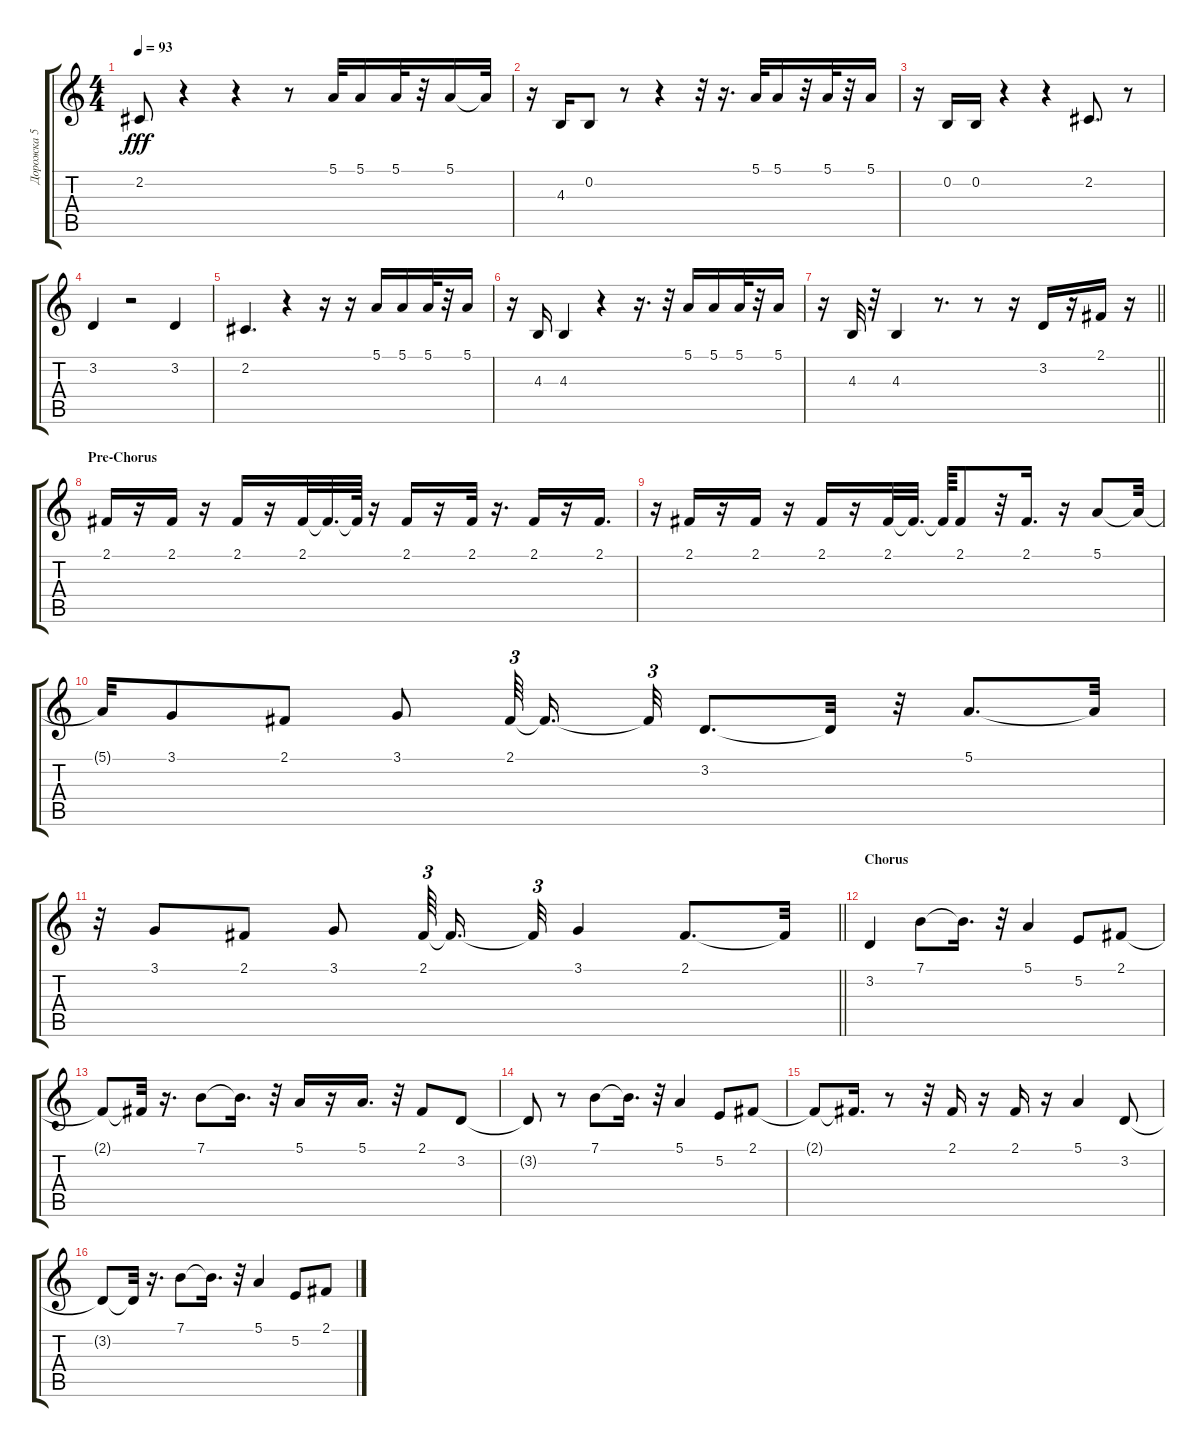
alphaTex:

\track ("Дорожка 5" "Дорожка 5") {instrument clarinet}
\staff {score tabs}
\tuning (E4 B3 G3 D3 A2 E2) {hide}
\ts (4 4)
\tempo 93
\clef g2
\ks c
2.2.8{dy fff} r.4 r.4 r.8 5.1.32 5.1.16 5.1.32 r.32 5.1.16 5.1{t}.32 |
r.16 4.3.16 0.2.8 r.8 r.4 r.32 r.16{d} 5.1.32 5.1.16 r.32 5.1.32 r.32 5.1.16 |
r.16 0.2.16 0.2.16 r.4 r.4 2.2.8{d} r.8 |
3.2.4 r.2 3.2.4 |
2.2.4{d} r.4 r.16 r.16 5.1.16 5.1.16 5.1.32 r.32 5.1.16 |
r.16 4.3.16 4.3.4 r.4 r.16{d} r.32 5.1.16 5.1.16 5.1.32 r.32 5.1.16 |
\barLineRight lightlight
r.16 4.3.32 r.32 4.3.4 r.8{d} r.8 r.16 3.2.16 r.16 2.1.16 r.16 |
\section ("" "Pre-Chorus")
2.1.16 r.16 2.1.16 r.16 2.1.16 r.16 2.1.32 2.1{t}.32{d} 2.1{t}.64 r.16 2.1.16 r.16 2.1.32 r.16{d} 2.1.16 r.16 2.1.16{d} |
r.16 2.1.16 r.16 2.1.16 r.16 2.1.16 r.16 2.1.32 2.1{t}.32{d} 2.1{t}.64 2.1.8 r.32 2.1.16{d} r.16 5.1.8 5.1{t}.32 |
5.1{t}.32 3.1.8 2.1.8 3.1.8 2.1.64{tu (3 2)} 2.1{t}.16{d} 2.1{t}.32{tu (3 2)} 3.2.8{d} 3.2{t}.32 r.32 5.1.8{d} 5.1{t}.32 |
\barLineRight lightlight
r.32 3.1.8 2.1.8 3.1.8 2.1.64{tu (3 2)} 2.1{t}.16{d} 2.1{t}.32{tu (3 2)} 3.1.4 2.1.8{d} 2.1{t}.32 |
\section ("" "Chorus")
3.2.4 7.1.8 7.1{t}.16{d} r.32 5.1.4 5.2.8 2.1.8 |
2.1{t}.8 2.1{t}.32 r.16{d} 7.1.8 7.1{t}.16{d} r.32 5.1.16 r.16 5.1.16{d} r.32 2.1.8 3.2.8 |
3.2{t}.8 r.8 7.1.8 7.1{t}.16{d} r.32 5.1.4 5.2.8 2.1.8 |
2.1{t}.8 2.1{t}.16{d} r.8 r.32 2.1.16 r.16 2.1.16 r.16 5.1.4 3.2.8 |
3.2{t}.8 3.2{t}.32 r.16{d} 7.1.8 7.1{t}.16{d} r.32 5.1.4 5.2.8 2.1.8
